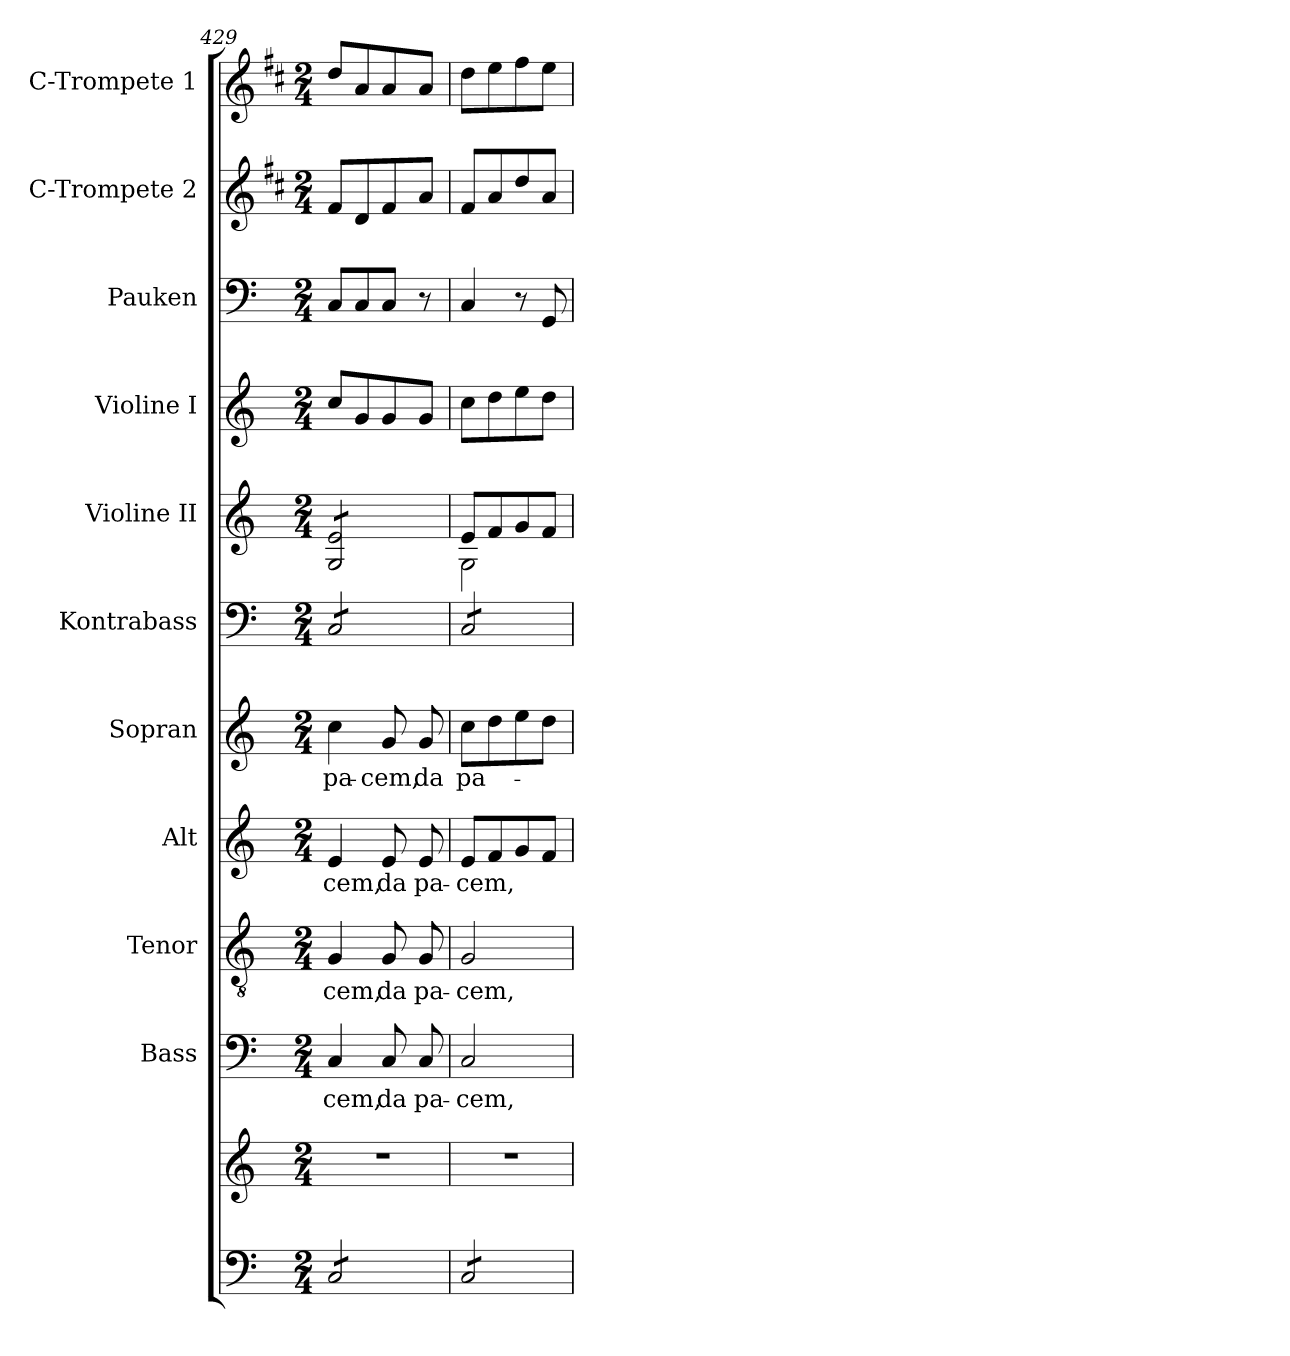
**kern	**kern	**kern	**text	**kern	**text	**kern	**text	**kern	**text	**kern	**kern	**kern	**kern	**kern	**kern
*part11	*part11	*part10	*part10	*part9	*part9	*part8	*part8	*part7	*part7	*part6	*part5	*part4	*part3	*part2	*part1
*staff12	*staff11	*staff10	*staff10	*staff9	*staff9	*staff8	*staff8	*staff7	*staff7	*staff6	*staff5	*staff4	*staff3	*staff2	*staff1
*	*	*I"Bass	*	*I"Tenor	*	*I"Alt	*	*I"Sopran	*	*I"Kontrabass	*I"Violine II	*I"Violine I	*I"Pauken	*I"C-Trompete 2	*I"C-Trompete 1
*	*	*I'B.	*	*I'T.	*	*I'A.	*	*I'S.	*	*I'Kb.	*I'Vl. II	*I'Vl. I	*I'Pk.	*I'C Trp. 2	*I'C Trp. 1
*clefF4	*clefG2	*clefF4	*	*clefGv2	*	*clefG2	*	*clefG2	*	*clefF4	*clefG2	*clefG2	*clefF4	*clefG2	*clefG2
*	*	*	*	*	*	*	*	*	*	*ITrd7c12	*	*	*	*ITrd1c2	*ITrd1c2
*k[]	*k[]	*k[]	*	*k[]	*	*k[]	*	*k[]	*	*k[]	*k[]	*k[]	*k[]	*k[]	*k[]
*C:	*C:	*C:	*	*C:	*	*C:	*	*C:	*	*C:	*C:	*C:	*C:	*C:	*C:
*M2/4	*M2/4	*M2/4	*	*M2/4	*	*M2/4	*	*M2/4	*	*M2/4	*M2/4	*M2/4	*M2/4	*M2/4	*M2/4
=429	=429	=429	=429	=429	=429	=429	=429	=429	=429	=429	=429	=429	=429	=429	=429
!	!	!	!LO:LY:b	!	!LO:LY:b	!	!LO:LY:b	!	!LO:LY:b	!	!	!	!	!	!
*tremolo	*	*	*	*	*	*	*	*	*	*	*	*	*	*	*
*	*	*	*	*	*	*	*	*	*	*tremolo	*	*	*	*	*
*	*	*	*	*	*	*	*	*	*	*	*tremolo	*	*	*	*
8C/L	2r	4C/	-cem,	4G/	-cem,	4e/	-cem,	4cc\	pa-	8CC/L	8G/ 8e/L	8cc/L	8C/L	8e/L	8cc/L
8C/	.	.	.	.	.	.	.	.	.	8CC/	8G/ 8e/	8g/	8C/	8c/	8g/
!	!	!	!LO:LY:b	!	!LO:LY:b	!	!LO:LY:b	!	!LO:LY:b	!	!	!	!	!	!
8C/	.	8C/	da	8G/	da	8e/	da	8g/	-cem,	8CC/	8G/ 8e/	8g/	8C/J	8e/	8g/
!	!	!	!LO:LY:b	!	!LO:LY:b	!	!LO:LY:b	!	!LO:LY:b	!	!	!	!	!	!
8C/J	.	8C/	pa-	8G/	pa-	8e/	pa-	8g/	da	8CC/J	8G/ 8e/J	8g/J	8r	8g/J	8g/J
*	*	*	*	*	*	*	*	*	*	*	*Xtremolo	*	*	*	*
=430	=430	=430	=430	=430	=430	=430	=430	=430	=430	=430	=430	=430	=430	=430	=430
!	!	!	!LO:LY:b	!	!LO:LY:b	!	!LO:LY:b	!	!LO:LY:b	!	!	!	!	!	!
*	*	*	*	*	*	*	*	*	*	*	*^	*	*	*	*
8C/L	2r	2C/	-cem,	2G/	-cem,	8e/L	-cem,	8cc\L	pa-	8CC/L	8e/L	2G\	8cc\L	4C/	8e/L	8cc\L
8C/	.	.	.	.	.	8f/	.	8dd\	.	8CC/	8f/	.	8dd\	.	8g/	8dd\
8C/	.	.	.	.	.	8g/	.	8ee\	.	8CC/	8g/	.	8ee\	8r	8cc/	8ee\
8C/J	.	.	.	.	.	8f/J	.	8dd\J	.	8CC/J	8f/J	.	8dd\J	8GG/	8g/J	8dd\J
*	*	*	*	*	*	*	*	*	*	*Xtremolo	*	*	*	*	*	*
*Xtremolo	*	*	*	*	*	*	*	*	*	*	*	*	*	*	*	*
*	*	*	*	*	*	*	*	*	*	*	*v	*v	*	*	*	*
=	=	=	=	=	=	=	=	=	=	=	=	=	=	=	=
*-	*-	*-	*-	*-	*-	*-	*-	*-	*-	*-	*-	*-	*-	*-	*-
